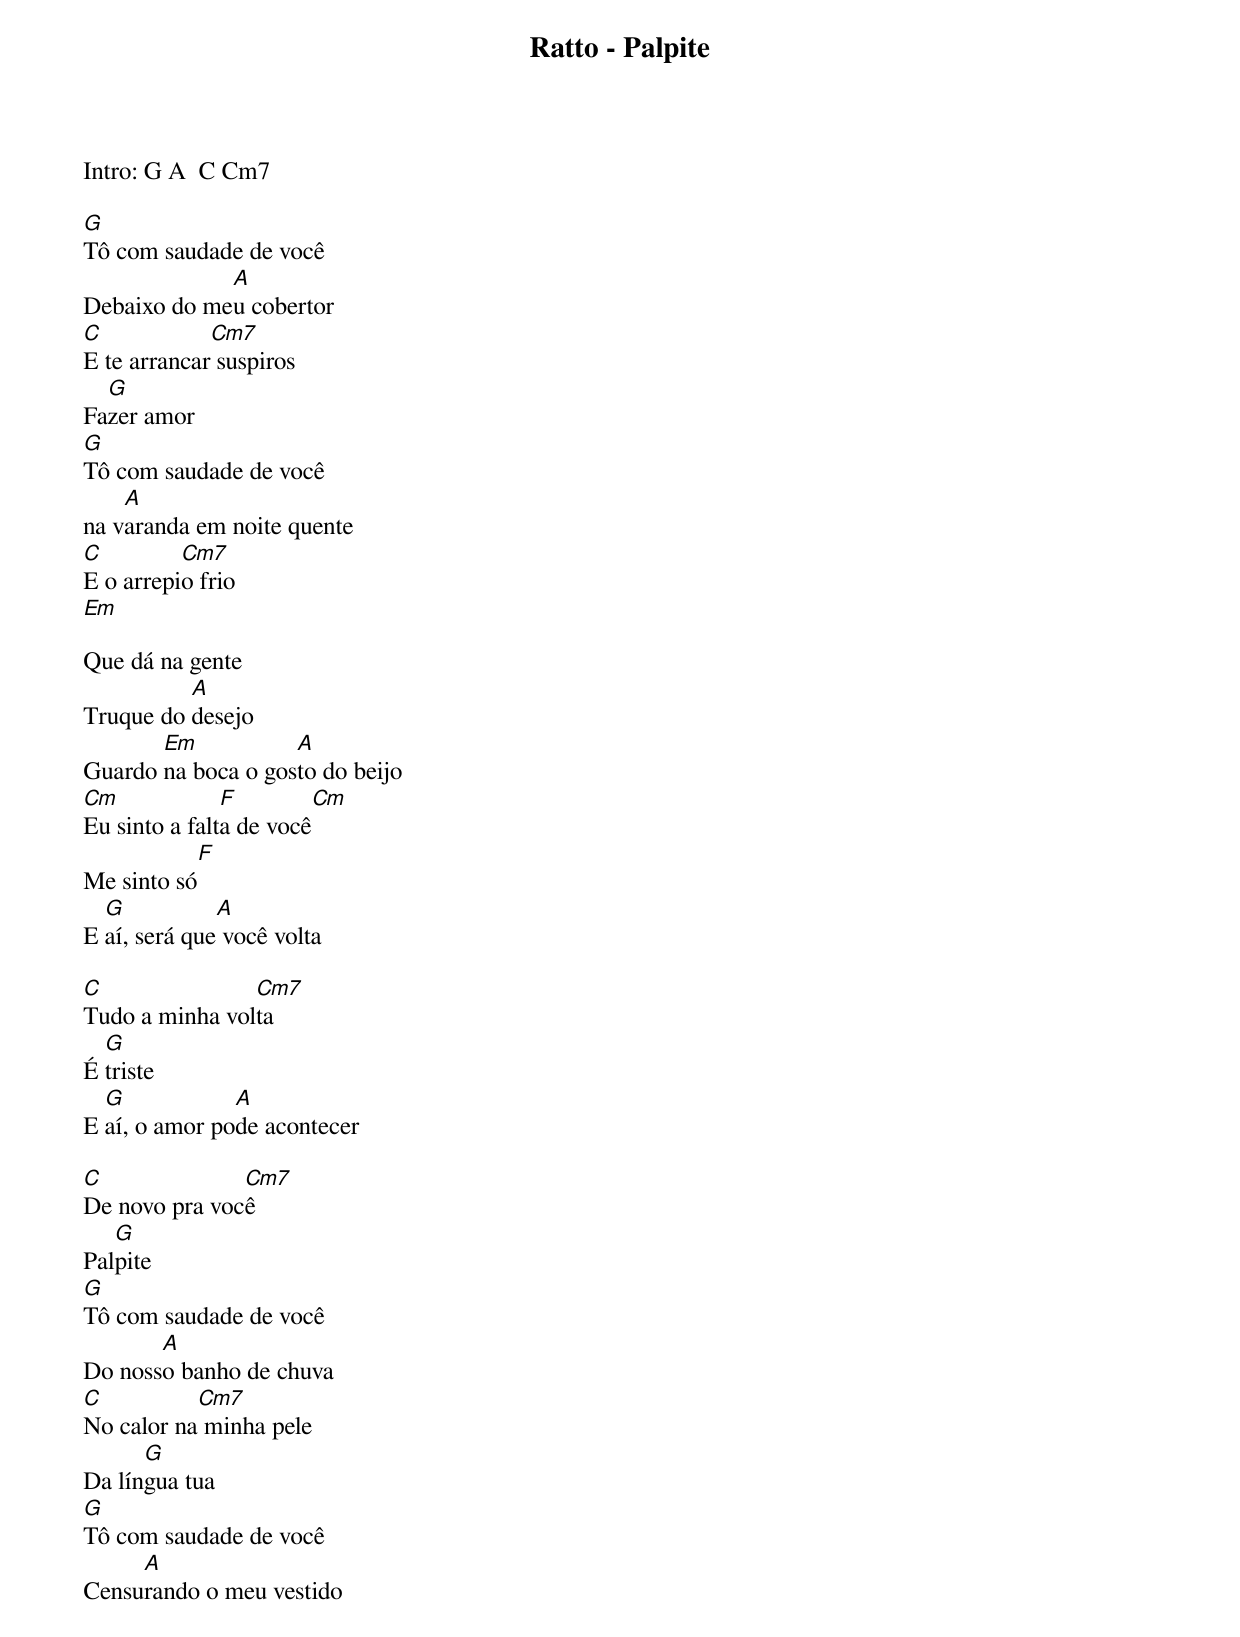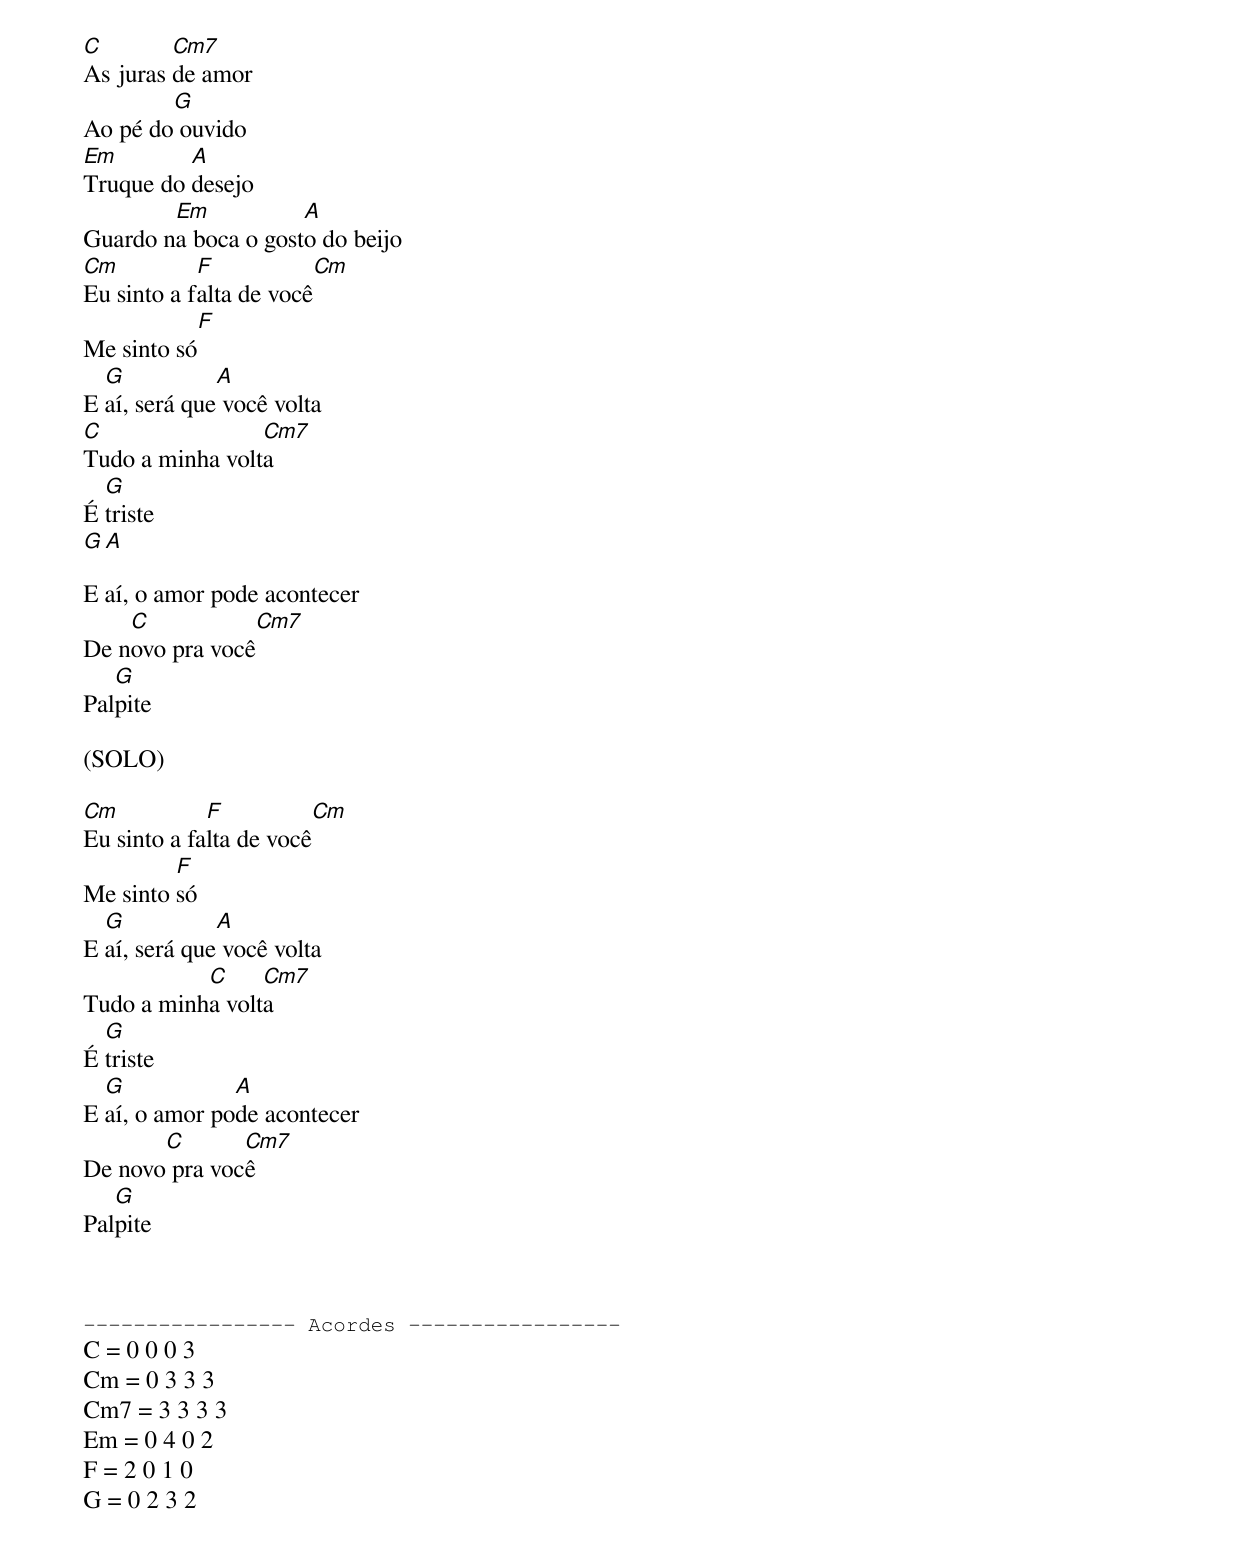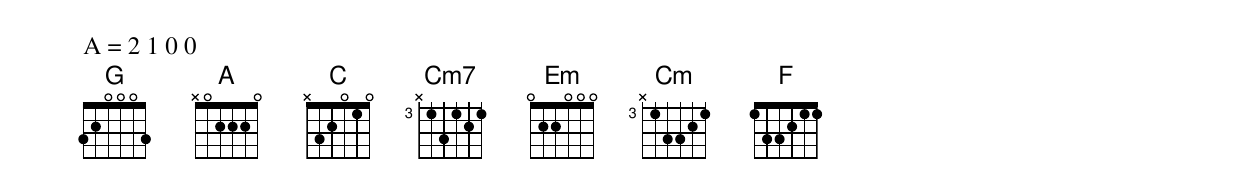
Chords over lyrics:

Ratto - Palpite

Intro: G A  C Cm7

G
Tô com saudade de você
             A
Debaixo do meu cobertor
C            Cm7
E te arrancar suspiros
  G
Fazer amor
G
Tô com saudade de você
    A
na varanda em noite quente
C         Cm7
E o arrepio frio
        Em

Que dá na gente
          A
Truque do desejo
       Em           A
Guardo na boca o gosto do beijo
Cm             F         Cm
Eu sinto a falta de você
           F
Me sinto só
  G           A
E aí, será que você volta

C               Cm7
Tudo a minha volta
  G
É triste
  G            A
E aí, o amor pode acontecer

C              Cm7
De novo pra você
   G
Palpite
G
Tô com saudade de você
       A
Do nosso banho de chuva
C          Cm7
No calor na minha pele
      G
Da língua tua
G
Tô com saudade de você
     A
Censurando o meu vestido
C        Cm7
As juras de amor
        G
Ao pé do ouvido
Em        A
Truque do desejo
        Em           A
Guardo na boca o gosto do beijo
Cm          F            Cm
Eu sinto a falta de você
           F
Me sinto só
  G           A
E aí, será que você volta
C                Cm7
Tudo a minha volta
  G
É triste
  G            A

E aí, o amor pode acontecer
    C           Cm7
De novo pra você
   G
Palpite

(SOLO)

Cm           F           Cm
Eu sinto a falta de você
         F
Me sinto só
  G           A
E aí, será que você volta
           C     Cm7
Tudo a minha volta
  G
É triste
  G            A
E aí, o amor pode acontecer
       C       Cm7
De novo pra você
   G
Palpite



----------------- Acordes -----------------
C = 0 0 0 3
Cm = 0 3 3 3
Cm7 = 3 3 3 3
Em = 0 4 0 2
F = 2 0 1 0
G = 0 2 3 2
A = 2 1 0 0
